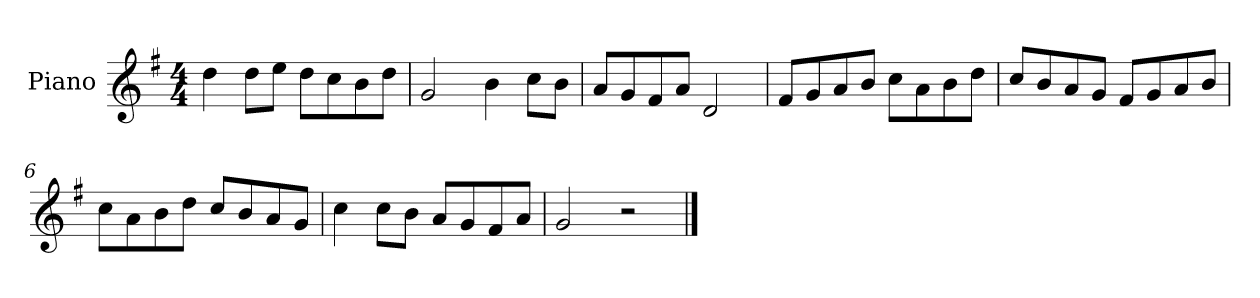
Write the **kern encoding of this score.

**kern
*part1
*staff1
*I"Piano
*I'P-no
*clefG2
*k[f#]
*M4/4
*MM90
=1
4dd\
8dd\L
8ee\J
8dd\L
8cc\
8b\
8dd\J
=2
2g/
4b\
8cc\L
8b\J
=3
8a/L
8g/
8f#/
8a/J
2d/
=4
8f#/L
8g/
8a/
8b/J
8cc\L
8a\
8b\
8dd\J
=5
8cc/L
8b/
8a/
8g/J
8f#/L
8g/
8a/
8b/J
!!LO:LB:g=z
=6
8cc\L
8a\
8b\
8dd\J
8cc/L
8b/
8a/
8g/J
=7
4cc\
8cc\L
8b\J
8a/L
8g/
8f#/
8a/J
=8
2g/
2r
==
*-
